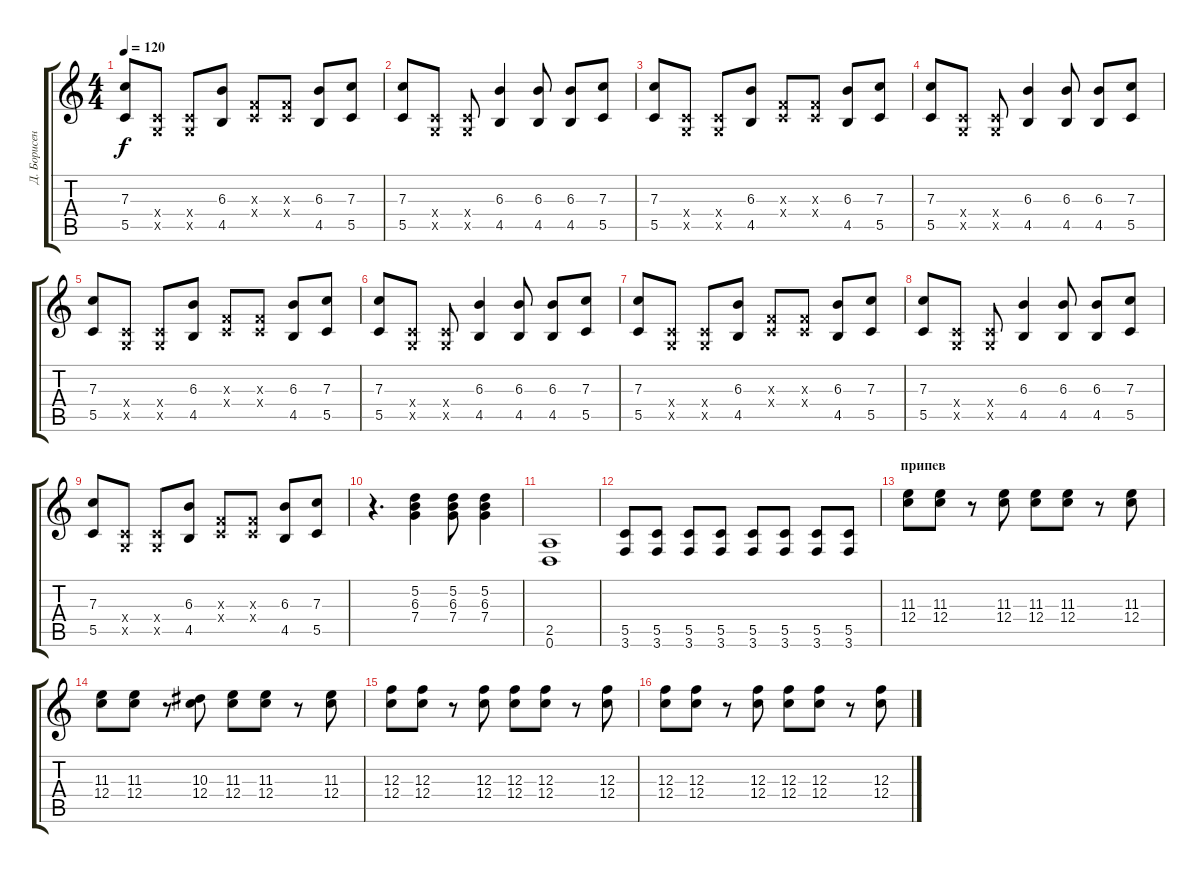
\track ("Д. Борисенков(ещё один)" "Д. Борисен") {instrument distortionguitar}
\staff {score tabs}
\tuning (D4 A3 F3 C3 G2 D2) {hide}
\ts (4 4)
\tempo 120
\clef g2
\ks c
(7.3 5.5).8{dy f} (0.4{x} 0.5{x}).8 (0.4{x} 0.5{x}).8 (6.3 4.5).8 (0.3{x} 0.4{x}).8 (0.3{x} 0.4{x}).8 (6.3 4.5).8 (7.3 5.5).8 |
(7.3 5.5).8 (0.4{x} 0.5{x}).8 (0.4{x} 0.5{x}).8 (6.3 4.5).4 (6.3 4.5).8 (6.3 4.5).8 (7.3 5.5).8 |
(7.3 5.5).8 (0.4{x} 0.5{x}).8 (0.4{x} 0.5{x}).8 (6.3 4.5).8 (0.3{x} 0.4{x}).8 (0.3{x} 0.4{x}).8 (6.3 4.5).8 (7.3 5.5).8 |
(7.3 5.5).8 (0.4{x} 0.5{x}).8 (0.4{x} 0.5{x}).8 (6.3 4.5).4 (6.3 4.5).8 (6.3 4.5).8 (7.3 5.5).8 |
(7.3 5.5).8 (0.4{x} 0.5{x}).8 (0.4{x} 0.5{x}).8 (6.3 4.5).8 (0.3{x} 0.4{x}).8 (0.3{x} 0.4{x}).8 (6.3 4.5).8 (7.3 5.5).8 |
(7.3 5.5).8 (0.4{x} 0.5{x}).8 (0.4{x} 0.5{x}).8 (6.3 4.5).4 (6.3 4.5).8 (6.3 4.5).8 (7.3 5.5).8 |
(7.3 5.5).8 (0.4{x} 0.5{x}).8 (0.4{x} 0.5{x}).8 (6.3 4.5).8 (0.3{x} 0.4{x}).8 (0.3{x} 0.4{x}).8 (6.3 4.5).8 (7.3 5.5).8 |
(7.3 5.5).8 (0.4{x} 0.5{x}).8 (0.4{x} 0.5{x}).8 (6.3 4.5).4 (6.3 4.5).8 (6.3 4.5).8 (7.3 5.5).8 |
(7.3 5.5).8 (0.4{x} 0.5{x}).8 (0.4{x} 0.5{x}).8 (6.3 4.5).8 (0.3{x} 0.4{x}).8 (0.3{x} 0.4{x}).8 (6.3 4.5).8 (7.3 5.5).8 |
r.4{d} (5.2 6.3 7.4).4 (5.2 6.3 7.4).8 (5.2 6.3 7.4).4 |
(2.5 0.6).1 |
(5.5 3.6).8 (5.5 3.6).8 (5.5 3.6).8 (5.5 3.6).8 (5.5 3.6).8 (5.5 3.6).8 (5.5 3.6).8 (5.5 3.6).8 |
\section ("" "припев")
(11.3 12.4).8 (11.3 12.4).8 r.8 (11.3 12.4).8 (11.3 12.4).8 (11.3 12.4).8 r.8 (11.3 12.4).8 |
(11.3 12.4).8 (11.3 12.4).8 r.8 (10.3 12.4).8 (11.3 12.4).8 (11.3 12.4).8 r.8 (11.3 12.4).8 |
(12.3 12.4).8 (12.3 12.4).8 r.8 (12.3 12.4).8 (12.3 12.4).8 (12.3 12.4).8 r.8 (12.3 12.4).8 |
(12.3 12.4).8 (12.3 12.4).8 r.8 (12.3 12.4).8 (12.3 12.4).8 (12.3 12.4).8 r.8 (12.3 12.4).8
